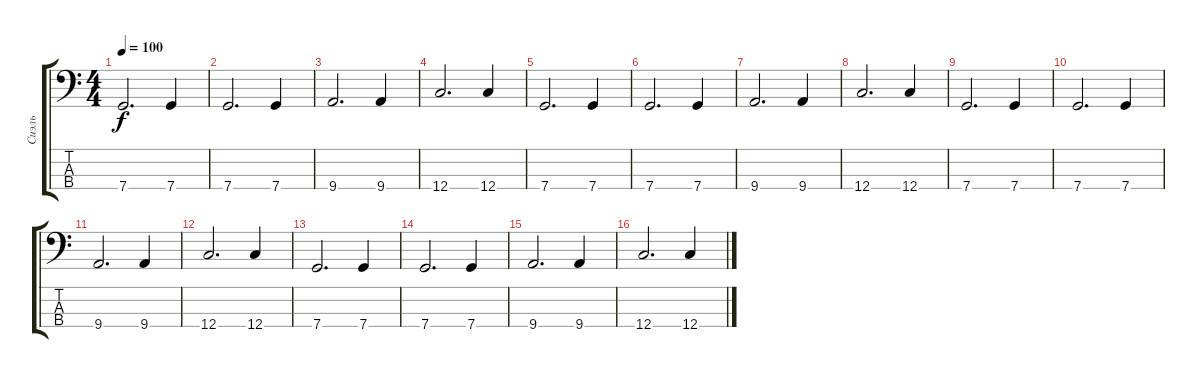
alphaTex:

\track ("Сиэль" "Сиэль") {instrument electricbassfinger}
\staff {score tabs}
\tuning (F2 C2 G1 C1) {hide}
\ts (4 4)
\tempo 100
\clef f4
\ks c
7.4.2{d dy f} 7.4.4 |
7.4.2{d} 7.4.4 |
9.4.2{d} 9.4.4 |
12.4.2{d} 12.4.4 |
7.4.2{d} 7.4.4 |
7.4.2{d} 7.4.4 |
9.4.2{d} 9.4.4 |
12.4.2{d} 12.4.4 |
7.4.2{d} 7.4.4 |
7.4.2{d} 7.4.4 |
9.4.2{d} 9.4.4 |
12.4.2{d} 12.4.4 |
7.4.2{d} 7.4.4 |
7.4.2{d} 7.4.4 |
9.4.2{d} 9.4.4 |
12.4.2{d} 12.4.4
